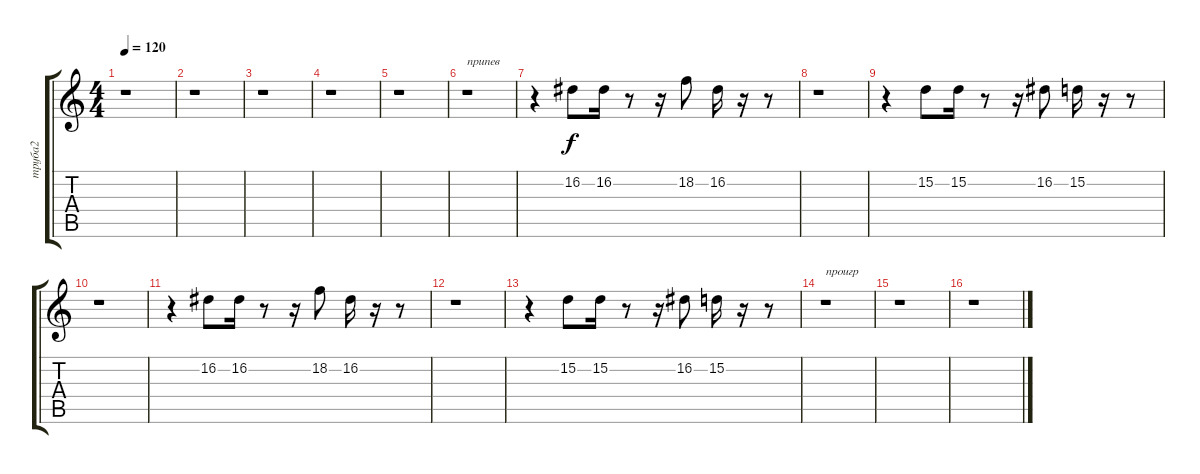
\track ("труба2" "труба2") {instrument trombone}
\staff {score tabs}
\tuning (E4 B3 G3 D3 A2 E2) {hide}
\ts (4 4)
\tempo 120
\clef g2
\ks c
r.1{dy f} |
r.1 |
r.1 |
r.1 |
r.1 |
r.1{txt "припев"} |
r.4 16.2.8 16.2.16 r.8 r.16 18.2.8 16.2.16 r.16 r.8 |
r.1 |
r.4 15.2.8 15.2.16 r.8 r.16 16.2.8 15.2.16 r.16 r.8 |
r.1 |
r.4 16.2.8 16.2.16 r.8 r.16 18.2.8 16.2.16 r.16 r.8 |
r.1 |
r.4 15.2.8 15.2.16 r.8 r.16 16.2.8 15.2.16 r.16 r.8 |
r.1{txt "проигр"} |
r.1 |
r.1
